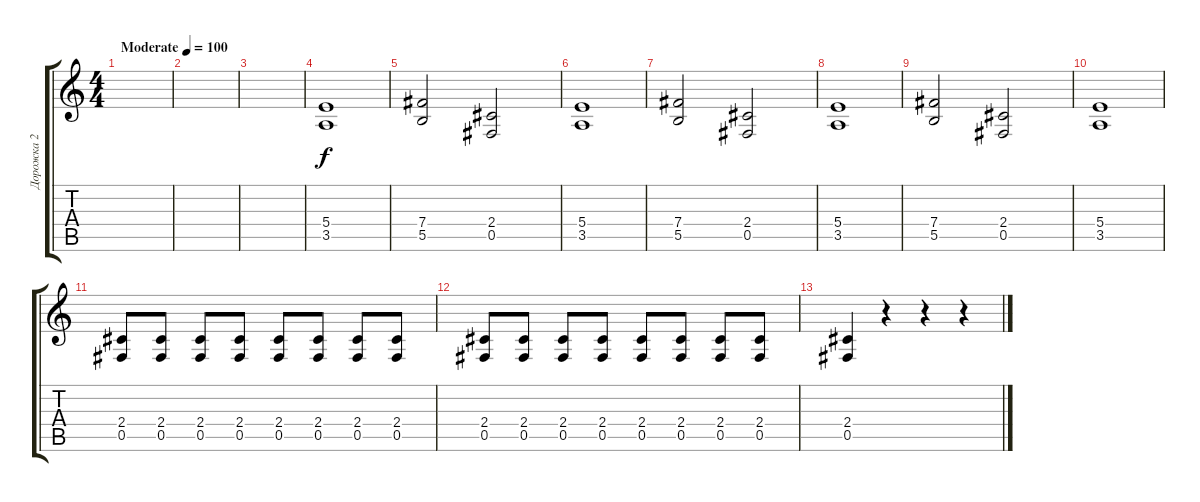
\track ("Дорожка 2" "Дорожка 2") {instrument distortionguitar}
\staff {score tabs}
\tuning (Db4 Ab3 E3 B2 Gb2 B1) {hide}
\ts (4 4)
\tempo (100 "Moderate")
\clef g2
\ks c
|
|
|
(5.4 3.5).1 |
(7.4 5.5).2 (2.4 0.5).2 |
(5.4 3.5).1 |
(7.4 5.5).2 (2.4 0.5).2 |
(5.4 3.5).1 |
(7.4 5.5).2 (2.4 0.5).2 |
(5.4 3.5).1 |
(2.4 0.5).8 (2.4 0.5).8 (2.4 0.5).8 (2.4 0.5).8 (2.4 0.5).8 (2.4 0.5).8 (2.4 0.5).8 (2.4 0.5).8 |
(2.4 0.5).8 (2.4 0.5).8 (2.4 0.5).8 (2.4 0.5).8 (2.4 0.5).8 (2.4 0.5).8 (2.4 0.5).8 (2.4 0.5).8 |
(2.4 0.5).4 r.4 r.4 r.4
